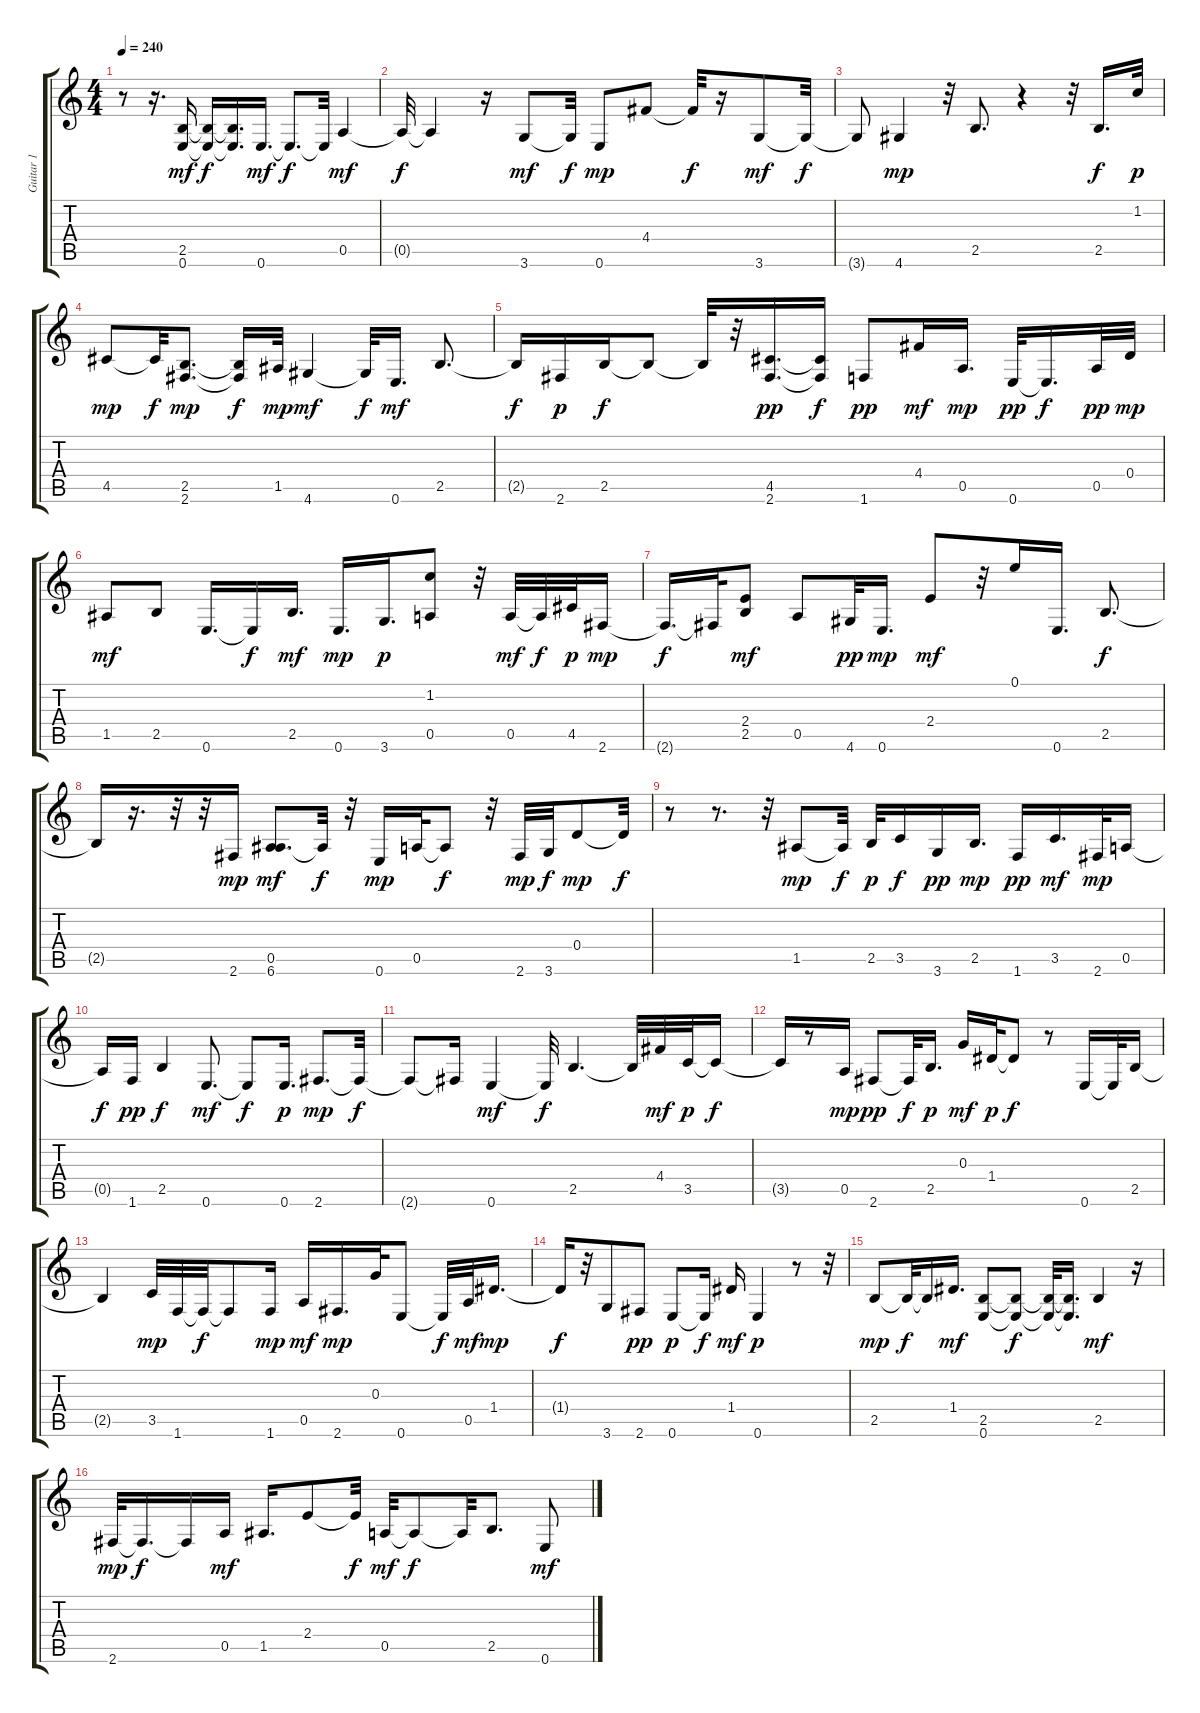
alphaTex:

\track ("Guitar 1" "Guitar 1") {instrument distortionguitar}
\staff {score tabs}
\tuning (E4 B3 G3 D3 A2 E2) {hide}
\ts (4 4)
\tempo 240
\clef g2
\ks c
r.8{dy f} r.16{d} (2.5 0.6).16{dy mf} (2.5{t} 0.6{t}).16{dy f} (2.5{t} 0.6{t}).16{d} 0.6.16{d dy mf} 0.6{t}.8{d dy f} 0.6{t}.32 0.5.4{dy mf} |
0.5{t}.32{dy f} 0.5{t}.4 r.16 3.6.8{dy mf} 3.6{t}.32{dy f} 0.6.8{dy mp} 4.4.8 4.4{t}.32{dy f} r.16 3.6.8{dy mf} 3.6{t}.32{dy f} |
3.6{t}.8 4.6.4{dy mp} r.32 2.5.8{d} r.4 r.32 2.5.16{d dy f} 1.2.32{dy p} |
4.5.8{dy mp} 4.5{t}.32{dy f} (2.5 2.6).8{d dy mp} (2.5{t} 2.6{t}).16{dy f} 1.5.32{dy mp} 4.6.4{dy mf} 4.6{t}.32{dy f} 0.6.16{d dy mf} 2.5.8{d} |
2.5{t}.16{dy f} 2.6.16{dy p} 2.5.16{dy f} 2.5{t}.8 2.5{t}.32 r.32 (4.5 2.6).16{d dy pp} (4.5{t} 2.6{t}).16{dy f} 1.6.8{dy pp} 4.4.16{dy mf} 0.5.16{d dy mp} 0.6.32{dy pp} 0.6{t}.16{d dy f} 0.5.32{dy pp} 0.4.32{dy mp} |
1.5.8{dy mf} 2.5.8 0.6.16{d} 0.6{t}.16{dy f} 2.5.16{d dy mf} 0.6.16{d dy mp} 3.6.16{d dy p} (1.2 0.5).8 r.32 0.5.32{dy mf} 0.5{t}.32{dy f} 4.5.32{dy p} 2.6.16{dy mp} |
2.6{t}.16{d dy f} 2.6{t}.32 (2.4 2.5).8{dy mf} 0.5.8 4.6.32{dy pp} 0.6.16{d dy mp} 2.4.8{dy mf} r.32 0.1.16 0.6.16{d} 2.5.8{d dy f} |
2.5{t}.16 r.16{d} r.32 r.32 2.6.16{dy mp} (0.5 6.6).8{d dy mf} 6.6{t}.32{dy f} r.32 0.6.16{dy mp} 0.5.32 0.5{t}.8{dy f} r.32 2.6.32{dy mp} 3.6.32{dy f} 0.4.8{dy mp} 0.4{t}.32{dy f} |
r.8 r.8{d} r.32 1.5.8{dy mp} 1.5{t}.32{dy f} 2.5.32{dy p} 3.5.16{dy f} 3.6.16{dy pp} 2.5.16{d dy mp} 1.6.16{dy pp} 3.5.16{d dy mf} 2.6.32{dy mp} 0.5.16 |
0.5{t}.16{dy f} 1.6.16{dy pp} 2.5.4{dy f} 0.6.8{d dy mf} 0.6{t}.8{dy f} 0.6.16{d dy p} 2.6.8{d dy mp} 2.6{t}.32{dy f} |
2.6{t}.8 2.6{t}.16 0.6.4{dy mf} 0.6{t}.32{dy f} 2.5.4{d} 2.5{t}.32 4.4.32{dy mf} 3.5.32{dy p} 3.5{t}.16{dy f} |
3.5{t}.16 r.8 0.5.16{dy mp} 2.6.8{dy pp} 2.6{t}.32{dy f} 2.5.16{d dy p} 0.3.16{dy mf} 1.4.32{dy p} 1.4{t}.8{dy f} r.8 0.6.16 0.6{t}.32 2.5.16 |
2.5{t}.4 3.5.32{dy mp} 1.6.32 1.6{t}.32{dy f} 1.6{t}.8 1.6.16{dy mp} 0.5.16{dy mf} 2.6.16{d dy mp} 0.3.32 0.6.8 0.6{t}.32{dy f} 0.5.32{dy mf} 1.4.16{d dy mp} |
1.4{t}.16{dy f} r.32 3.6.8 2.6.8{dy pp} 0.6.8{dy p} 0.6{t}.16{dy f} 1.4.16{dy mf} 0.6.4{dy p} r.8 r.32 |
2.5.8{dy mp} 2.5{t}.32{dy f} 2.5{t}.16 1.4.16{d dy mf} (2.5 0.6).8 (2.5{t} 0.6{t}).8{dy f} (2.5{t} 0.6{t}).32 (2.5{t} 0.6{t}).16{d} 2.5.4{dy mf} r.16 |
2.6.32{dy mp} 2.6{t}.16{d dy f} 2.6{t}.16 0.5.16{dy mf} 1.5.16{d} 2.4.8 2.4{t}.32{dy f} 0.5.32{dy mf} 0.5{t}.8{dy f} 0.5{t}.32 2.5.8{d} 0.6.8{dy mf}
